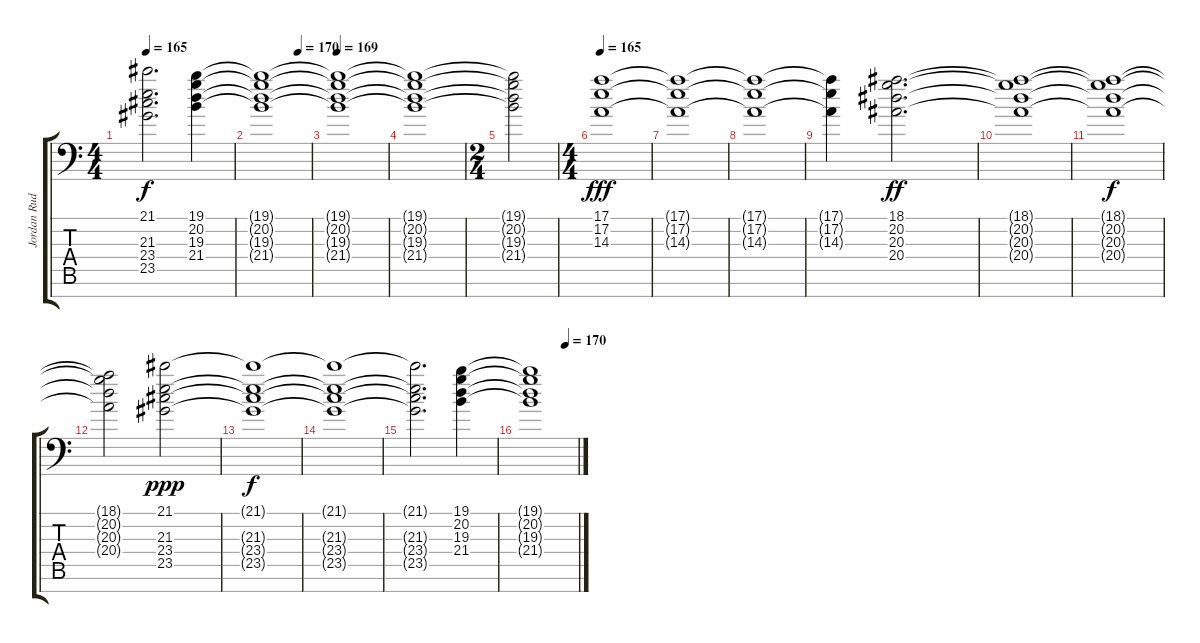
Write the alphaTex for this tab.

\track ("Jordan Rudess chords 2" "Jordan Rud") {instrument pad4choir}
\staff {score tabs}
\tuning (E4 B3 G3 D3 A2 E2 C-1) {hide}
\ts (4 4)
\tempo 165
\clef f4
\ks c
(21.1{t} 21.3{t} 23.4{t} 23.5{t}).2{d dy f} (19.1 20.2 19.3 21.4).4 |
\tempo (170 0.75)
(19.1{t} 20.2{t} 19.3{t} 21.4{t}).1 |
\tempo 155
\tempo 169
(19.1{t} 20.2{t} 19.3{t} 21.4{t}).1 |
(19.1{t} 20.2{t} 19.3{t} 21.4{t}).1 |
\ts (2 4)
(19.1{t} 20.2{t} 19.3{t} 21.4{t}).2 |
\ts (4 4)
\tempo 165
(17.1 17.2 14.3).1{dy fff} |
(17.1{t} 17.2{t} 14.3{t}).1 |
(17.1{t} 17.2{t} 14.3{t}).1 |
(17.1{t} 17.2{t} 14.3{t}).4 (18.1 20.2 20.3 20.4).2{d dy ff} |
(18.1{t} 20.2{t} 20.3{t} 20.4{t}).1 |
(18.1{t} 20.2{t} 20.3{t} 20.4{t}).1{dy f} |
(18.1{t} 20.2{t} 20.3{t} 20.4{t}).2 (21.1 21.3 23.4 23.5).2{dy ppp} |
(21.1{t} 21.3{t} 23.4{t} 23.5{t}).1{dy f} |
(21.1{t} 21.3{t} 23.4{t} 23.5{t}).1 |
(21.1{t} 21.3{t} 23.4{t} 23.5{t}).2{d} (19.1 20.2 19.3 21.4).4 |
\tempo (170 0.75)
(19.1{t} 20.2{t} 19.3{t} 21.4{t}).1
